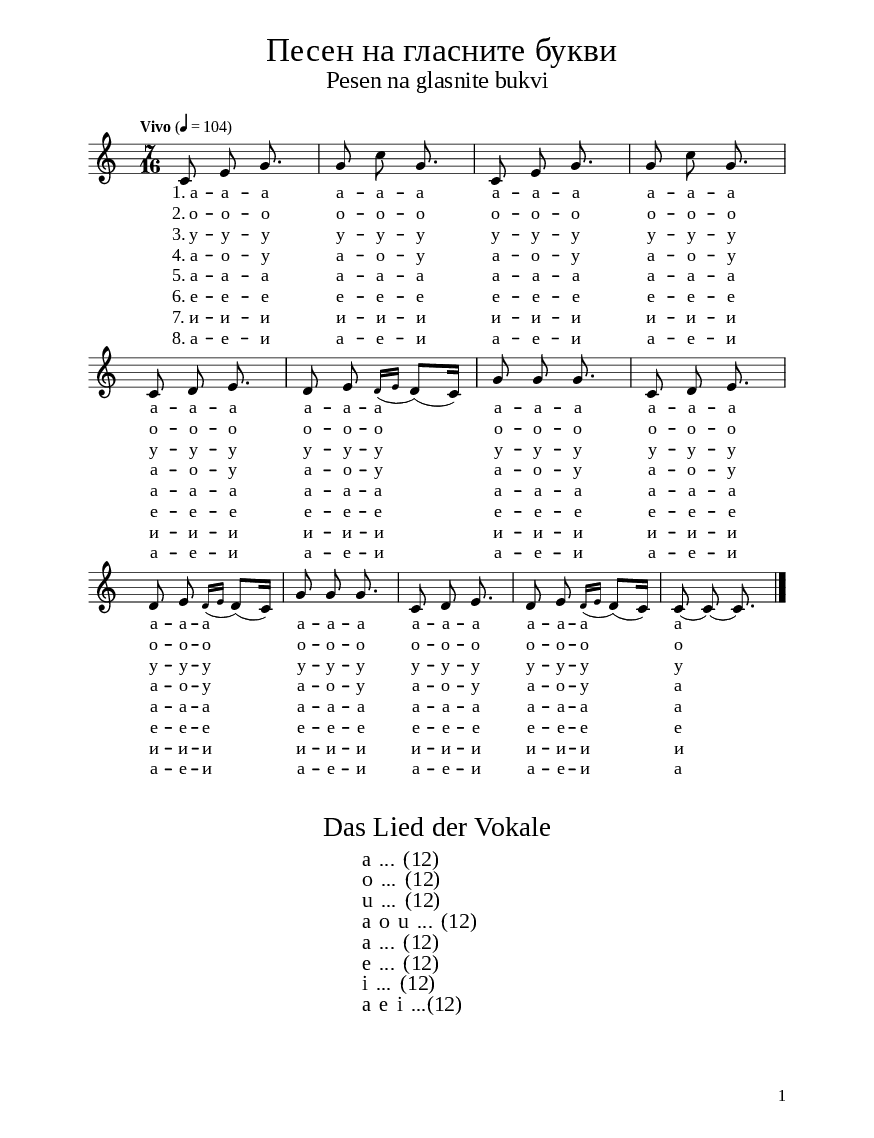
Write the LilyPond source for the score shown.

\version "2.24.0"

% include paper part and global functions
\include "include/globals.ily"

\bookpart {
  \include "include/bookpart-paper.ily"
  \score {
    \include "include/score-layout.ily"

    \new Voice \relative c' {
      \clef treble
      \key c \major
      \time 7/16
      \tempoFunc "Vivo" 4 "104"
      \autoBeamOff
      c8 e8 g8. | g8 c8 g8. | c,8 e8 g8. | g8 c8 g8. | \break
      c,8 d8 e8. | d8 e8  \acciaccatura {d16[e16]} d8([c16]) | g'8 g8 g8. | c,8 d8 e8. | \break
      d8 e8 \acciaccatura {d16[e16]} d8([c16]) | g'8 g8 g8. | c,8 d8 e8. | d8 e8 \acciaccatura {d16[e16]} d8([c16]) | c8~ c8~ c8. | \bar "|." \break
    }

    \addlyrics {
      "1. a" -- a -- a  a -- a -- a  a -- a -- a  a -- a -- a
      a -- a -- a  a -- a -- a  a -- a -- a  a -- a -- a
      a -- a -- a  a -- a -- a  a -- a -- a  a -- a -- a a
    }

    \addlyrics {
      "2. o" -- o -- o  o -- o -- o  o -- o -- o  o -- o -- o
      o -- o -- o  o -- o -- o  o -- o -- o  o -- o -- o
      o -- o -- o  o -- o -- o  o -- o -- o  o -- o -- o o
    }

    \addlyrics {
      "3. у" -- у -- у  у -- у -- у  у -- у -- у  у -- у -- у
      у -- у -- у  у -- у -- у  у -- у -- у  у -- у -- у
      у -- у -- у  у -- у -- у  у -- у -- у  у -- у -- у у
    }

    \addlyrics {
      "4. а" -- о -- у  а -- о -- у  а -- о -- у  а -- о -- у
      а -- о -- у  а -- о -- у  а -- о -- у  а -- о -- у
      а -- о -- у  а -- о -- у  а -- о -- у  а -- о -- у а
    }

    \addlyrics {
      "5. a" -- a -- a  a -- a -- a  a -- a -- a  a -- a -- a
      a -- a -- a  a -- a -- a  a -- a -- a  a -- a -- a
      a -- a -- a  a -- a -- a  a -- a -- a  a -- a -- a a
    }

    \addlyrics {
      "6. e" -- e -- e  e -- e -- e  e -- e -- e  e -- e -- e
      e -- e -- e  e -- e -- e  e -- e -- e  e -- e -- e
      e -- e -- e  e -- e -- e  e -- e -- e  e -- e -- e e
    }

    \addlyrics {
      "7. и" -- и -- и  и -- и -- и  и -- и -- и  и -- и -- и
      и -- и -- и  и -- и -- и  и -- и -- и  и -- и -- и
      и -- и -- и  и -- и -- и  и -- и -- и  и -- и -- и и
    }

    \addlyrics {
      "8. а" -- е -- и  а -- е -- и  а -- е -- и  а -- е -- и
      а -- е -- и  а -- е -- и  а -- е -- и  а -- е -- и
      а -- е -- и  а -- е -- и  а -- е -- и  а -- е -- и а
    }

    \header {
      title = \titleFunc " Песен на гласните букви" "Pesen na glasnite bukvi"
    }

    \midi{}

  } % score



  \markup \empty-two

  % include foreign translation(s) of the song
  \version "2.24.0"

\markup \fill-line { \fontsize #deTitleFontSize "Das Lied der Vokale" }
\markup \null

\markup \fontsize #deCoupletFontSize {
  \hspace #25
  \override #`(baseline-skip . ,deCoupletBaselineSkip)

  \column {
    \line { " "a ... (12)}
    \line { " "o ... (12)}
    \line { " "u ...  (12)}
    \line { " "a o u ... (12)}
    \line { " "a ...  (12)}
    \line { " "e ... (12)}
    \line { " "i ... (12)}

    \line { " " a e i ...(12)}
  }
}


} % bookpart
